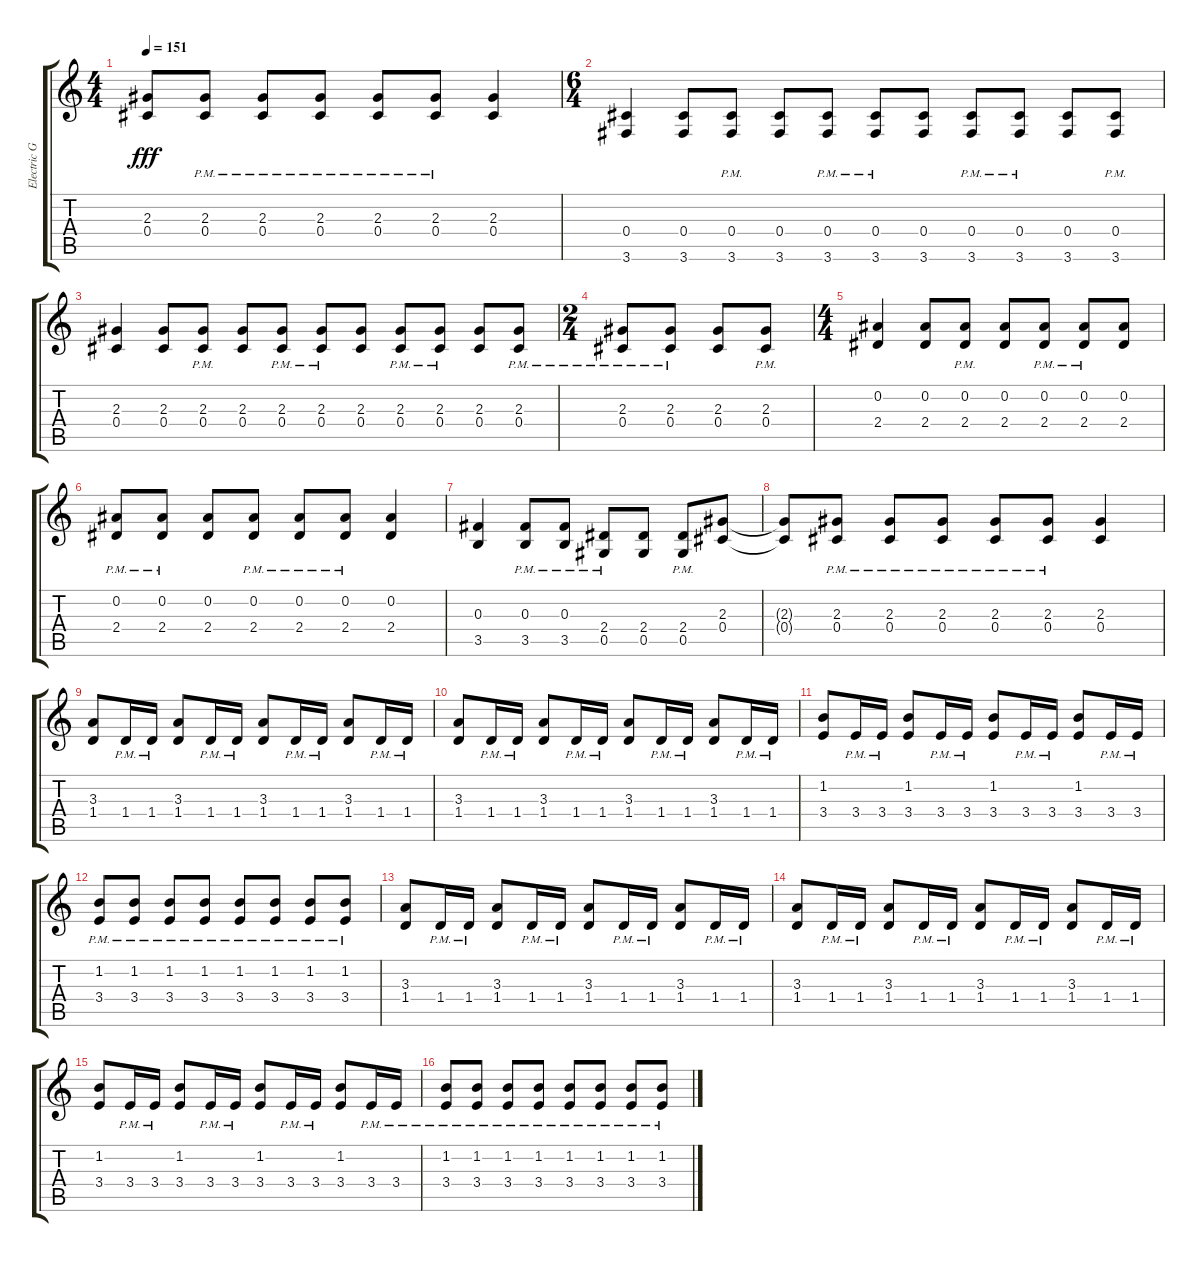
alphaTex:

\track ("Electric Guitar" "Electric G") {instrument overdrivenguitar}
\staff {score tabs}
\tuning (Eb4 Bb3 Gb3 Db3 Ab2 Eb2) {hide}
\ts (4 4)
\tempo 151
\clef g2
\ks c
(2.3{t} 0.4{t}).8{dy fff} (2.3{pm} 0.4{pm}).8 (2.3{pm} 0.4{pm}).8 (2.3{pm} 0.4{pm}).8 (2.3{pm} 0.4{pm}).8 (2.3{pm} 0.4{pm}).8 (2.3 0.4).4 |
\ts (6 4)
(0.4 3.6).4 (0.4 3.6).8 (0.4{pm} 3.6{pm}).8 (0.4 3.6).8 (0.4{pm} 3.6{pm}).8 (0.4{pm} 3.6{pm}).8 (0.4 3.6).8 (0.4{pm} 3.6{pm}).8 (0.4{pm} 3.6{pm}).8 (0.4 3.6).8 (0.4{pm} 3.6{pm}).8 |
(2.3 0.4).4 (2.3 0.4).8 (2.3{pm} 0.4{pm}).8 (2.3 0.4).8 (2.3{pm} 0.4{pm}).8 (2.3{pm} 0.4{pm}).8 (2.3 0.4).8 (2.3{pm} 0.4{pm}).8 (2.3{pm} 0.4{pm}).8 (2.3 0.4).8 (2.3{pm} 0.4{pm}).8 |
\ts (2 4)
(2.3{pm} 0.4{pm}).8 (2.3{pm} 0.4{pm}).8 (2.3 0.4).8 (2.3{pm} 0.4{pm}).8 |
\ts (4 4)
(0.2 2.4).4 (0.2 2.4).8 (0.2{pm} 2.4{pm}).8 (0.2 2.4).8 (0.2{pm} 2.4{pm}).8 (0.2{pm} 2.4{pm}).8 (0.2 2.4).8 |
(0.2{pm} 2.4{pm}).8 (0.2{pm} 2.4{pm}).8 (0.2 2.4).8 (0.2{pm} 2.4{pm}).8 (0.2{pm} 2.4{pm}).8 (0.2{pm} 2.4{pm}).8 (0.2 2.4).4 |
(0.3 3.5).4 (0.3{pm} 3.5{pm}).8 (0.3{pm} 3.5{pm}).8 (2.4{pm} 0.5{pm}).8 (2.4 0.5).8 (2.4{pm} 0.5{pm}).8 (2.3 0.4).8 |
(2.3{t} 0.4{t}).8 (2.3{pm} 0.4{pm}).8 (2.3{pm} 0.4{pm}).8 (2.3{pm} 0.4{pm}).8 (2.3{pm} 0.4{pm}).8 (2.3{pm} 0.4{pm}).8 (2.3 0.4).4 |
(3.3 1.4).8 1.4{pm}.16 1.4{pm}.16 (3.3 1.4).8 1.4{pm}.16 1.4{pm}.16 (3.3 1.4).8 1.4{pm}.16 1.4{pm}.16 (3.3 1.4).8 1.4{pm}.16 1.4{pm}.16 |
(3.3 1.4).8 1.4{pm}.16 1.4{pm}.16 (3.3 1.4).8 1.4{pm}.16 1.4{pm}.16 (3.3 1.4).8 1.4{pm}.16 1.4{pm}.16 (3.3 1.4).8 1.4{pm}.16 1.4{pm}.16 |
(1.2 3.4).8 3.4{pm}.16 3.4{pm}.16 (1.2 3.4).8 3.4{pm}.16 3.4{pm}.16 (1.2 3.4).8 3.4{pm}.16 3.4{pm}.16 (1.2 3.4).8 3.4{pm}.16 3.4{pm}.16 |
(1.2{pm} 3.4{pm}).8 (1.2{pm} 3.4{pm}).8 (1.2{pm} 3.4{pm}).8 (1.2{pm} 3.4{pm}).8 (1.2{pm} 3.4{pm}).8 (1.2{pm} 3.4{pm}).8 (1.2{pm} 3.4{pm}).8 (1.2{pm} 3.4{pm}).8 |
(3.3 1.4).8 1.4{pm}.16 1.4{pm}.16 (3.3 1.4).8 1.4{pm}.16 1.4{pm}.16 (3.3 1.4).8 1.4{pm}.16 1.4{pm}.16 (3.3 1.4).8 1.4{pm}.16 1.4{pm}.16 |
(3.3 1.4).8 1.4{pm}.16 1.4{pm}.16 (3.3 1.4).8 1.4{pm}.16 1.4{pm}.16 (3.3 1.4).8 1.4{pm}.16 1.4{pm}.16 (3.3 1.4).8 1.4{pm}.16 1.4{pm}.16 |
(1.2 3.4).8 3.4{pm}.16 3.4{pm}.16 (1.2 3.4).8 3.4{pm}.16 3.4{pm}.16 (1.2 3.4).8 3.4{pm}.16 3.4{pm}.16 (1.2 3.4).8 3.4{pm}.16 3.4{pm}.16 |
(1.2{pm} 3.4{pm}).8 (1.2{pm} 3.4{pm}).8 (1.2{pm} 3.4{pm}).8 (1.2{pm} 3.4{pm}).8 (1.2{pm} 3.4{pm}).8 (1.2{pm} 3.4{pm}).8 (1.2{pm} 3.4{pm}).8 (1.2{pm} 3.4{pm}).8
